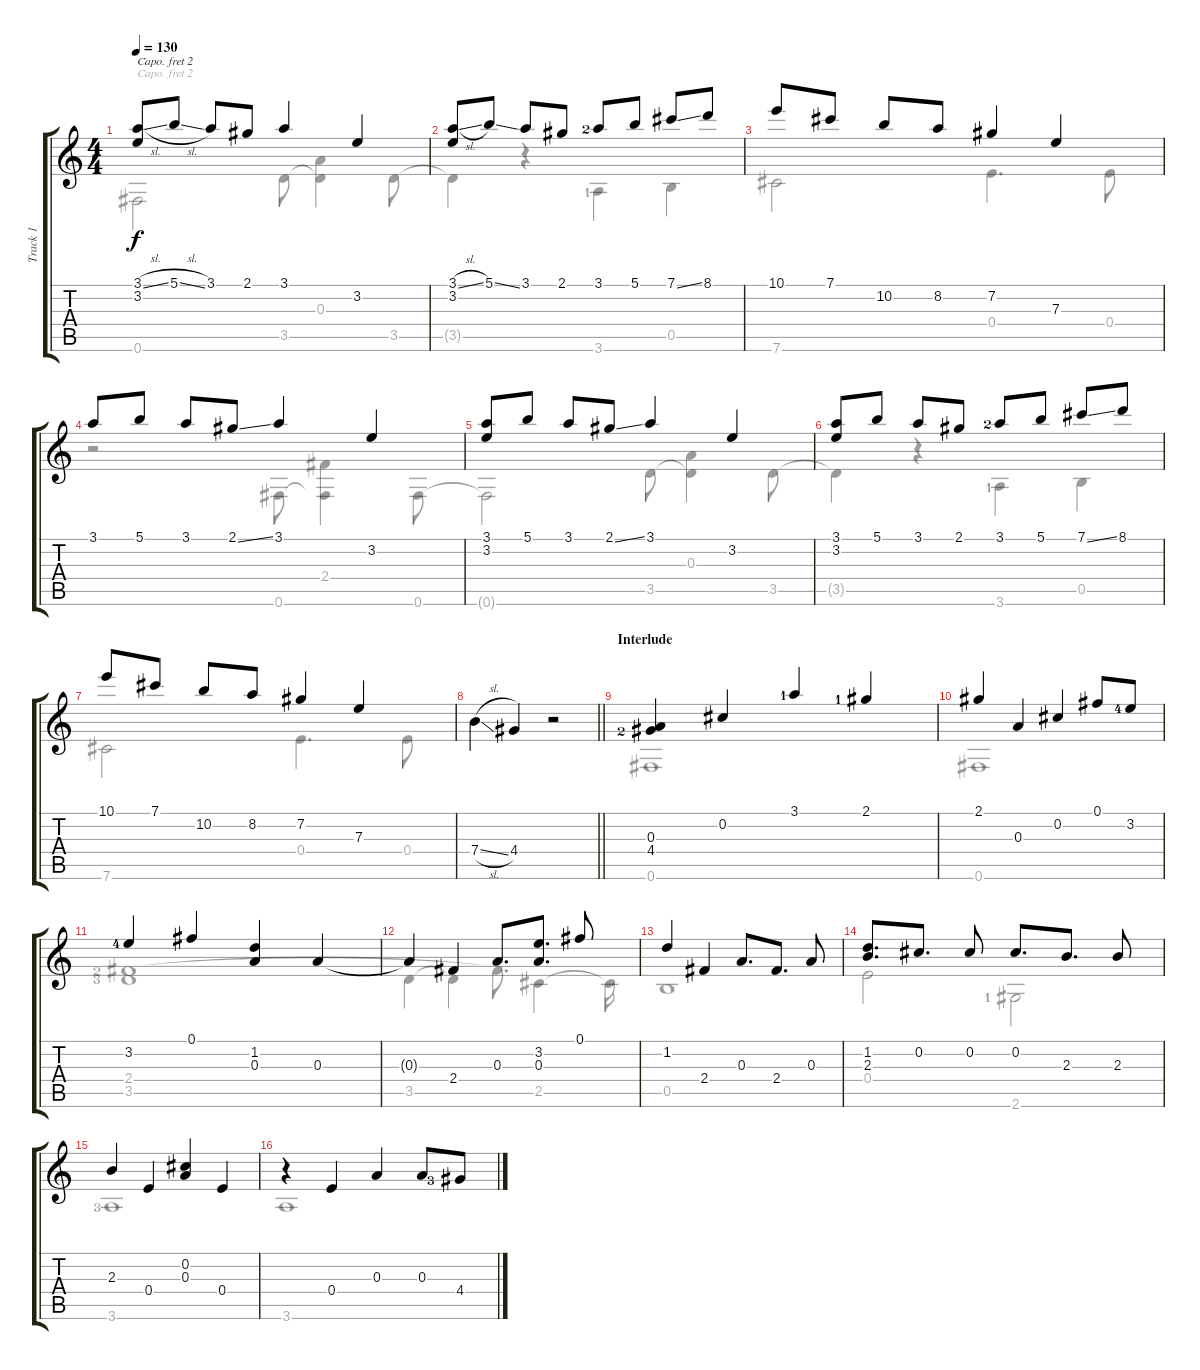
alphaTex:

\track ("Track 1" "Track 1") {instrument acousticguitarsteel}
\staff {score tabs}
\capo 2
\tuning (E4 B3 G3 D3 A2 E2) {hide}
\voice
\ts (4 4)
\tempo 130
\clef g2
\ks c
(3.1{sl} 3.2).8{dy f} 5.1{sl}.8 3.1.8 2.1.8 3.1.4 3.2.4 |
(3.1{sl} 3.2).8 5.1{ss}.8 3.1.8 2.1.8 3.1{lf 3}.8 5.1.8 7.1{ss}.8 8.1.8 |
10.1.8 7.1.8 10.2.8 8.2.8 7.2.4 7.3.4 |
3.1.8 5.1.8 3.1.8 2.1{ss}.8 3.1.4 3.2.4 |
(3.1 3.2).8 5.1.8 3.1.8 2.1{ss}.8 3.1.4 3.2.4 |
(3.1 3.2).8 5.1.8 3.1.8 2.1.8 3.1{lf 3}.8 5.1.8 7.1{ss}.8 8.1.8 |
10.1.8 7.1.8 10.2.8 8.2.8 7.2.4 7.3.4 |
\barLineRight lightlight
7.4{sl}.4 4.4.4 r.2 |
\section ("" "Interlude")
(0.3 4.4{lf 3}).4 0.2.4 3.1{lf 2}.4 2.1{lf 2}.4 |
2.1.4 0.3.4 0.2.4 0.1.8 3.2{lf 5}.8 |
3.2{lf 5}.4 0.1.4 (1.2 0.3).4 0.3.4 |
0.3{t}.4 2.4.4 0.3.8{d} (3.2 0.3).8{d} 0.1.8 |
1.2.4 2.4.4 0.3.8{d} 2.4.8{d} 0.3.8 |
(1.2 2.3).8{d} 0.2.8{d} 0.2.8 0.2.8{d} 2.3.8{d} 2.3.8 |
2.3.4 0.4.4 (0.2 0.3).4 0.4.4 |
r.4 0.4.4 0.3.4 0.3.8 4.4{lf 4}.8
\voice
\clef g2
\ottava regular
\simile none
\ks c
0.6{t}.2{dy f} 3.5.8 (0.3 3.5{t}).4 3.5.8 |
3.5{t}.4 r.4 3.6{lf 2}.4 0.5.4 |
7.6.2 0.4.4{d} 0.4.8 |
r.2 0.6.8 (2.4 0.6{t}).4 0.6.8 |
0.6{t}.2 3.5.8 (0.3 3.5{t}).4 3.5.8 |
3.5{t}.4 r.4 3.6{lf 2}.4 0.5.4 |
7.6.2 0.4.4{d} 0.4.8 |
\barLineRight lightlight
|
0.6.1 |
0.6.1 |
(2.4{lf 3} 3.5{lf 4}).1 |
3.5.4 3.5{t}.4 2.4{t}.8{d} 2.5.4 2.5{t}.16 |
0.5.1 |
0.4.2 2.6{lf 2}.2 |
3.6{lf 4}.1 |
3.6.1
